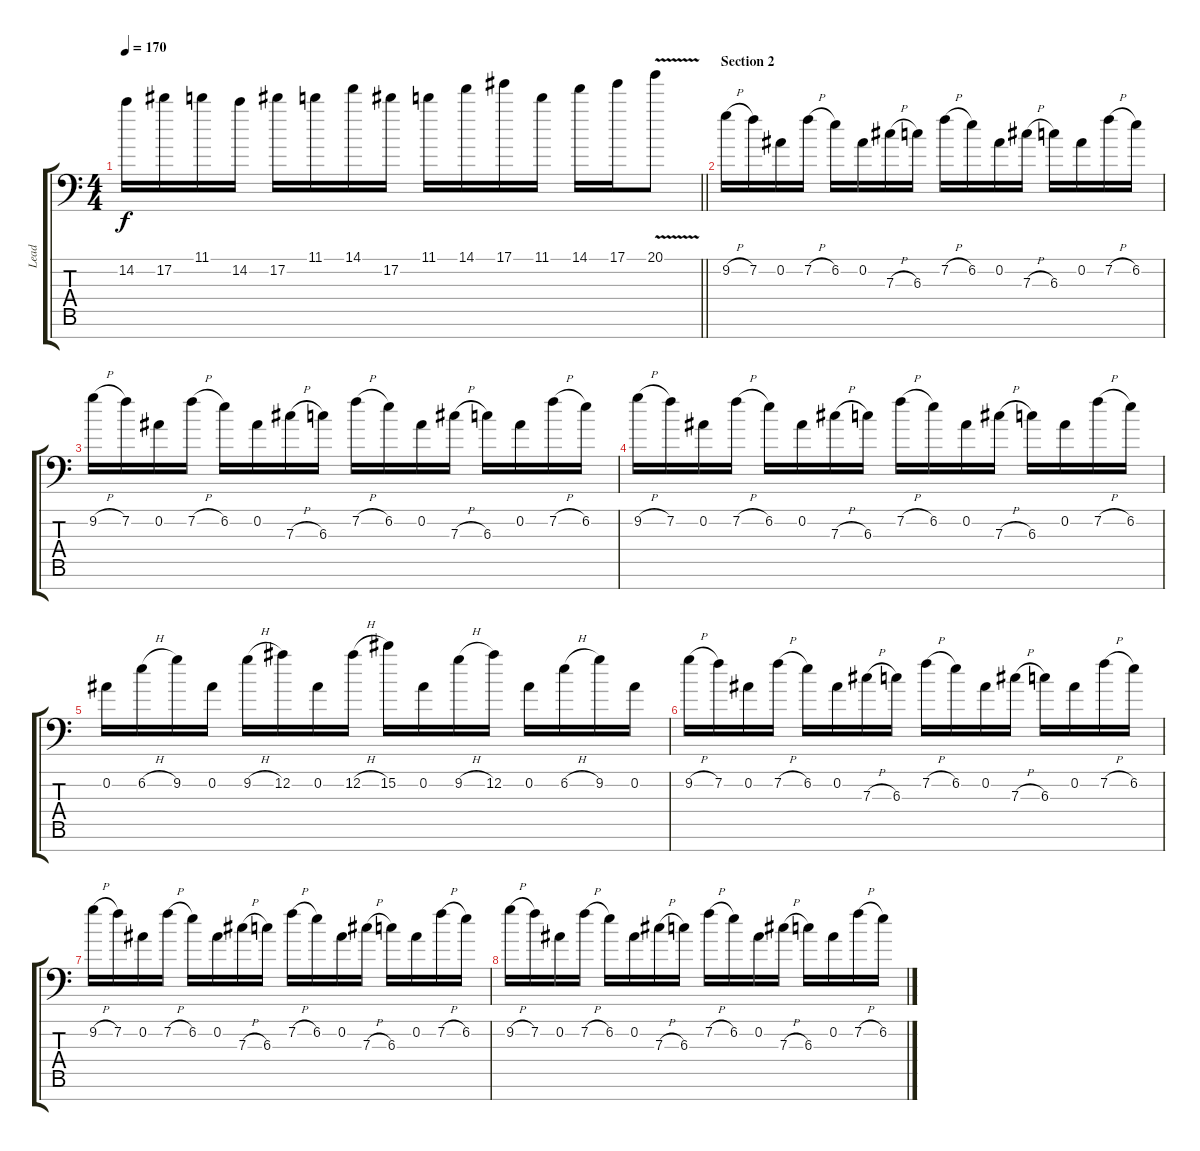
\track ("Lead" "Lead") {instrument distortionguitar}
\staff {score tabs}
\tuning (Eb4 Bb3 Gb3 Db3 Ab2 Eb2 Bb1) {hide}
\ts (4 4)
\tempo 170
\clef f4
\barLineRight lightlight
\ks c
14.2.16{dy f} 17.2.16 11.1.16 14.2.16 17.2.16 11.1.16 14.1.16 17.2.16 11.1.16 14.1.16 17.1.16 11.1.16 14.1.16 17.1.16 20.1{v}.8 |
\section ("" "Section 2")
9.2{h}.16 7.2.16 0.2.16 7.2{h}.16 6.2.16 0.2.16 7.3{h}.16 6.3.16 7.2{h}.16 6.2.16 0.2.16 7.3{h}.16 6.3.16 0.2.16 7.2{h}.16 6.2.16 |
9.2{h}.16 7.2.16 0.2.16 7.2{h}.16 6.2.16 0.2.16 7.3{h}.16 6.3.16 7.2{h}.16 6.2.16 0.2.16 7.3{h}.16 6.3.16 0.2.16 7.2{h}.16 6.2.16 |
9.2{h}.16 7.2.16 0.2.16 7.2{h}.16 6.2.16 0.2.16 7.3{h}.16 6.3.16 7.2{h}.16 6.2.16 0.2.16 7.3{h}.16 6.3.16 0.2.16 7.2{h}.16 6.2.16 |
0.2.16 6.2{h}.16 9.2.16 0.2.16 9.2{h}.16 12.2.16 0.2.16 12.2{h}.16 15.2.16 0.2.16 9.2{h}.16 12.2.16 0.2.16 6.2{h}.16 9.2.16 0.2.16 |
9.2{h}.16 7.2.16 0.2.16 7.2{h}.16 6.2.16 0.2.16 7.3{h}.16 6.3.16 7.2{h}.16 6.2.16 0.2.16 7.3{h}.16 6.3.16 0.2.16 7.2{h}.16 6.2.16 |
9.2{h}.16 7.2.16 0.2.16 7.2{h}.16 6.2.16 0.2.16 7.3{h}.16 6.3.16 7.2{h}.16 6.2.16 0.2.16 7.3{h}.16 6.3.16 0.2.16 7.2{h}.16 6.2.16 |
9.2{h}.16 7.2.16 0.2.16 7.2{h}.16 6.2.16 0.2.16 7.3{h}.16 6.3.16 7.2{h}.16 6.2.16 0.2.16 7.3{h}.16 6.3.16 0.2.16 7.2{h}.16 6.2.16
